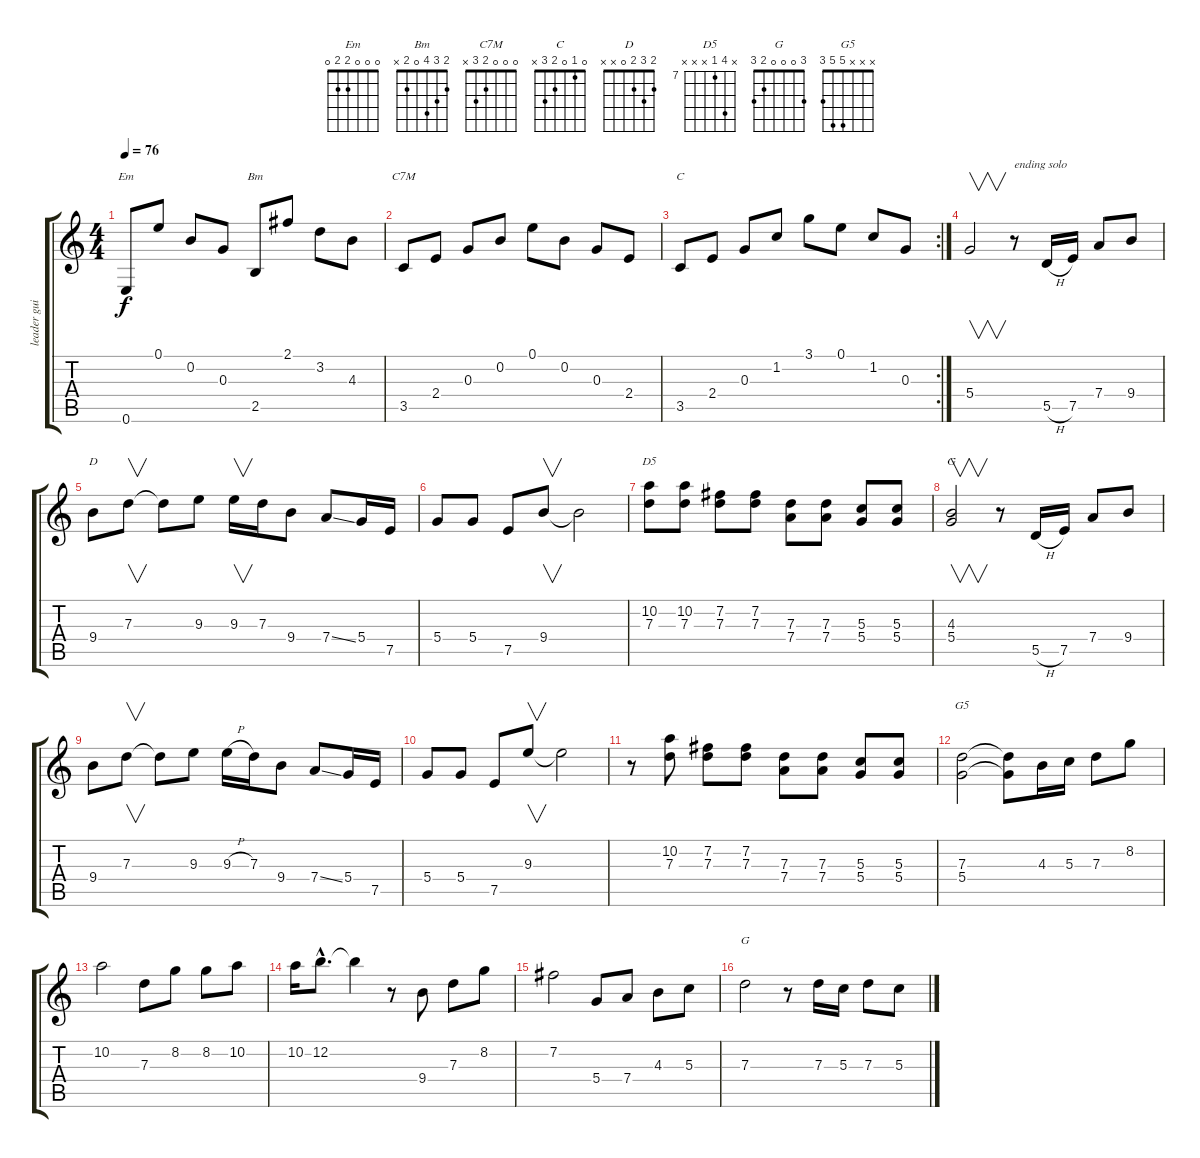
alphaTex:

\track ("leader guitar " "leader gui") {instrument acousticguitarsteel}
\staff {score tabs}
\tuning (E4 B3 G3 D3 A2 E2) {hide}
\chord ("Em" 0 0 0 2 2 0)
\chord ("Bm" 2 3 4 0 2 x)
\chord ("C7M" 0 0 0 2 3 x)
\chord ("C" 0 1 0 2 3 x)
\chord ("D" 2 3 2 0 x x)
\chord ("D5" x 10 7 x x x) {firstfret 7}
\chord ("G" x x 4 5 x x)
\chord ("G5" x x x 5 5 3)
\chord ("G" 3 0 0 0 2 3)
\ts (4 4)
\tempo 76
\clef g2
\ks c
0.6.8{ch "Em" dy f} 0.1.8 0.2.8 0.3.8 2.5.8{ch "Bm"} 2.1.8 3.2.8 4.3.8 |
3.5.8{ch "C7M"} 2.4.8 0.3.8 0.2.8 0.1.8 0.2.8 0.3.8 2.4.8 |
\rc 2
3.5.8{ch "C"} 2.4.8 0.3.8 1.2.8 3.1.8 0.1.8 1.2.8 0.3.8 |
5.4.2{v} r.8{txt "ending solo"} 5.5{h}.16 7.5.16 7.4.8 9.4.8 |
9.4.8{ch "D"} 7.3.8{v} 7.3{t}.8 9.3.8 9.3.16{v} 7.3.16 9.4.8 7.4{ss}.8 5.4.16 7.5.16 |
5.4.8 5.4.8 7.5.8 9.4.8{v} 9.4{t}.2 |
(10.2 7.3).8{ch "D5"} (10.2 7.3).8 (7.2 7.3).8 (7.2 7.3).8 (7.3 7.4).8 (7.3 7.4).8 (5.3 5.4).8 (5.3 5.4).8 |
(4.3 5.4).2{v ch "G"} r.8 5.5{h}.16 7.5.16 7.4.8 9.4.8 |
9.4.8 7.3.8{v} 7.3{t}.8 9.3.8 9.3{h}.16 7.3.16 9.4.8 7.4{ss}.8 5.4.16 7.5.16 |
5.4.8 5.4.8 7.5.8 9.3.8{v} 9.3{t}.2 |
r.8 (10.2 7.3).8 (7.2 7.3).8 (7.2 7.3).8 (7.3 7.4).8 (7.3 7.4).8 (5.3 5.4).8 (5.3 5.4).8 |
(7.3 5.4).2{ch "G5"} (7.3{t} 5.4{t}).8 4.3.16 5.3.16 7.3.8 8.2.8 |
10.2.2 7.3.8 8.2.8 8.2.8 10.2.8 |
10.2.16 12.2{hac}.8{d} 12.2{t}.4 r.8 9.4.8 7.3.8 8.2.8 |
7.2.2 5.4.8 7.4.8 4.3.8 5.3.8 |
7.3.2{ch "G"} r.8 7.3.16 5.3.16 7.3.8 5.3.8
